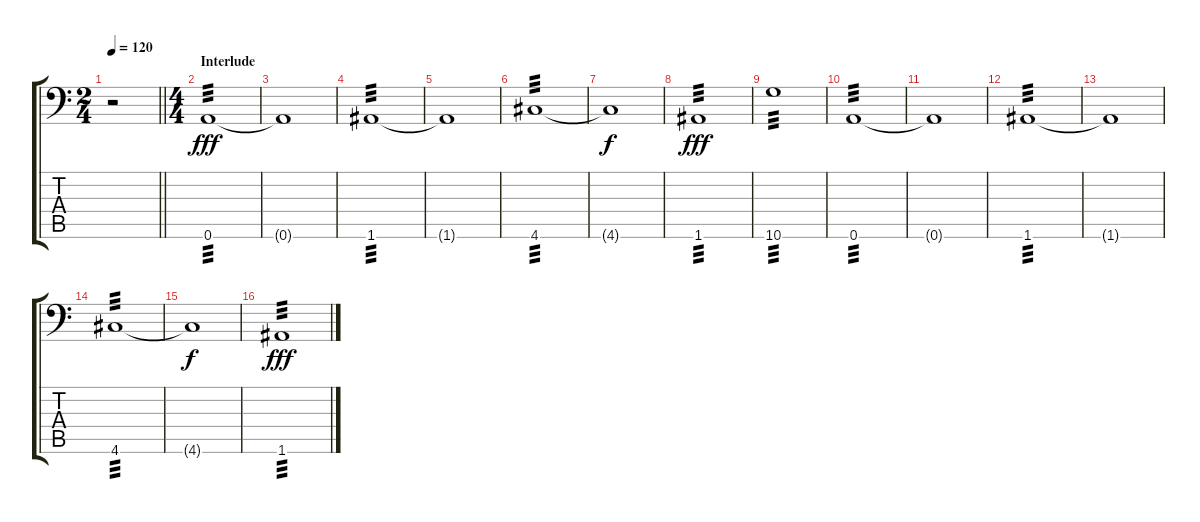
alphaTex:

\track "" {instrument distortionguitar}
\staff {score tabs}
\tuning (B3 Gb3 D3 A2 E2 A1) {hide}
\ts (2 4)
\tempo 120
\clef f4
\barLineRight lightlight
\ks c
r.2{dy fff} |
\ts (4 4)
\section ("" "Interlude")
0.6.1{tp 3} |
0.6{t}.1 |
1.6.1{tp 3} |
1.6{t}.1 |
4.6.1{tp 3} |
4.6{t}.1{dy f} |
1.6.1{tp 3 dy fff} |
10.6.1{tp 3} |
0.6.1{tp 3} |
0.6{t}.1 |
1.6.1{tp 3} |
1.6{t}.1 |
4.6.1{tp 3} |
4.6{t}.1{dy f} |
1.6.1{tp 3 dy fff}
